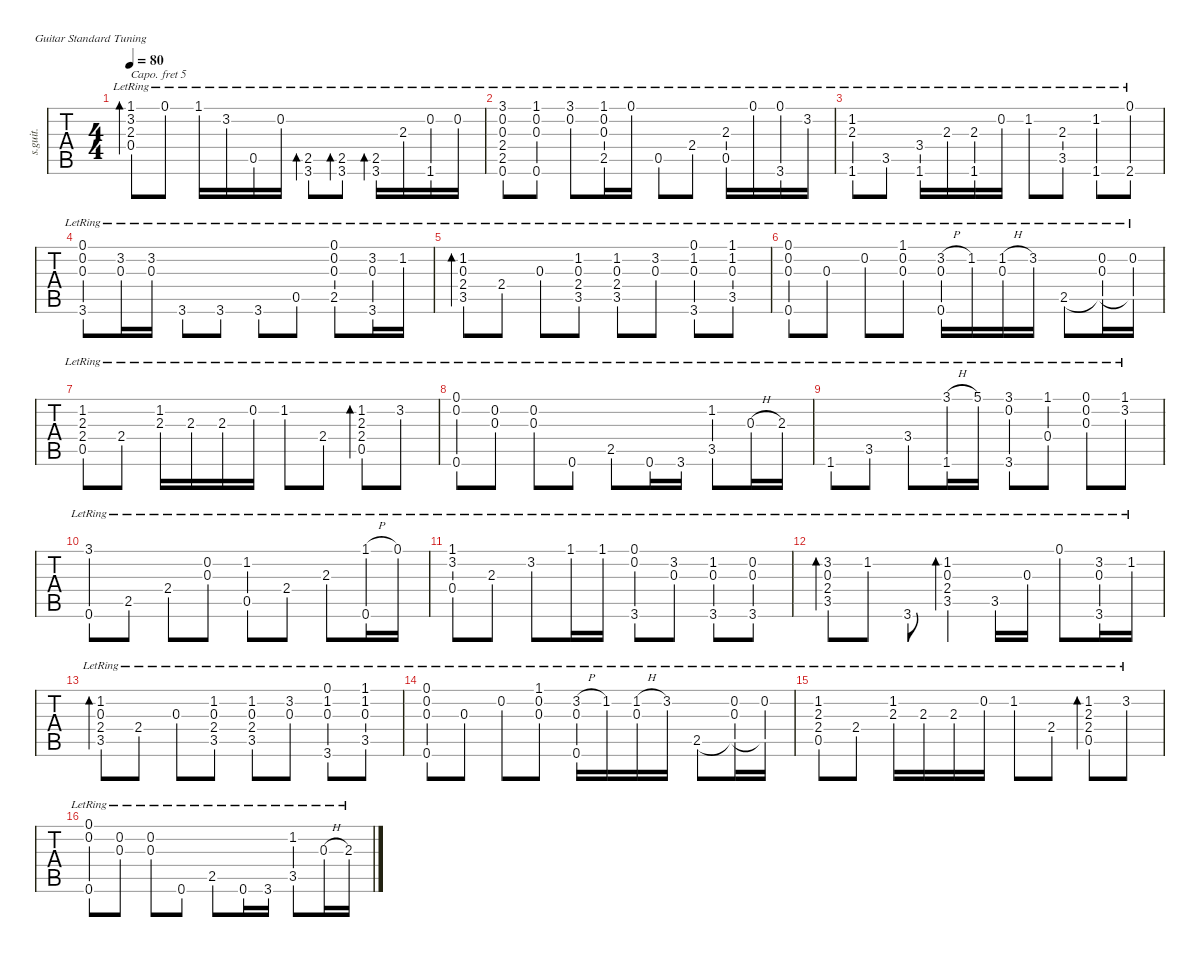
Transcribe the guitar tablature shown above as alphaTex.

\defaultSystemsLayout 4
\hideDynamics
\bracketExtendMode nobrackets
\otherSystemsTrackNameOrientation horizontal
\chordDiagramsInScore
\track ("音轨 1" "s.guit.") {instrument acousticguitarsteel}
\staff {tabs}
\capo 5
\tuning (E4 B3 G3 D3 A2 E2)
\ts (4 4)
\tempo 80
\clef g2
\ks c
(1.1{lr} 3.2{lr} 2.3{lr} 0.4{lr}).8{bd 60 dy f} 0.1{lr}.8 1.1{lr}.16 3.2{lr}.16 0.5{lr}.16 0.2{lr}.16 (2.5{lr} 3.6{lr}).8{bd 120} (2.5{lr} 3.6{lr}).8{bd 120} (2.5{lr} 3.6{lr}).16{bd 120} 2.3{lr}.16 (0.2{lr} 1.6{lr}).16 0.2{lr}.16 |
(3.1{lr} 0.2{lr} 0.3{lr} 2.4{lr} 2.5{lr} 0.6{lr}).8 (1.1{lr} 0.2{lr} 0.3{lr} 0.6{lr}).8 (3.1{lr} 0.2{lr}).8 (1.1{lr} 0.2{lr} 0.3{lr} 2.5{lr}).16 0.1{lr}.16 0.5{lr}.8 2.4{lr}.8 (2.3{lr} 0.5{lr}).16 0.1{lr}.16 (0.1{lr} 3.6{lr}).16 3.2{lr}.16 |
(1.2{lr} 2.3{lr} 1.6{lr}).8 3.5{lr}.8 (3.4{lr} 1.6{lr}).16 2.3{lr}.16 (2.3{lr} 1.6{lr}).16 0.2{lr}.16 1.2{lr}.8 (2.3{lr} 3.5{lr}).8 (1.2{lr} 1.6{lr}).8 (0.1{lr} 2.6{lr}).8 |
(0.1{lr} 0.2{lr} 0.3{lr} 3.6{lr}).8 (3.2{lr} 0.3{lr}).16 (3.2{lr} 0.3{lr}).16 3.6{lr}.8 3.6{lr}.8 3.6{lr}.8 0.5{lr}.8 (0.1{lr} 0.2{lr} 0.3{lr} 2.5{lr}).8 (3.2{lr} 0.3{lr} 3.6{lr}).16 1.2{lr}.16 |
(1.2{lr} 0.3{lr} 2.4{lr} 3.5{lr}).8{bd 120} 2.4{lr}.8 0.3{lr}.8 (1.2{lr} 0.3{lr} 2.4{lr} 3.5{lr}).8 (1.2{lr} 0.3{lr} 2.4{lr} 3.5{lr}).8 (3.2{lr} 0.3{lr}).8 (0.1{lr} 1.2{lr} 0.3{lr} 3.6{lr}).8 (1.1{lr} 1.2{lr} 0.3{lr} 3.5{lr}).8 |
(0.1{lr} 0.2{lr} 0.3{lr} 0.6{lr}).8 0.3{lr}.8 0.2{lr}.8 (1.1{lr} 0.2{lr} 0.3{lr}).8 (3.2{h lr} 0.3{lr} 0.6{lr}).16 1.2{lr}.16 (1.2{h lr} 0.3{lr}).16 3.2{lr}.16 2.5{lr}.8 (0.2{lr} 0.3{lr} 2.5{lr t}).16 (0.2{lr} 2.5{lr t}).16 |
(1.2{lr} 2.3{lr} 2.4{lr} 0.5{lr}).8 2.4{lr}.8 (1.2{lr} 2.3{lr}).16 2.3{lr}.16 2.3{lr}.16 0.2{lr}.16 1.2{lr}.8 2.4{lr}.8 (1.2{lr} 2.3{lr} 2.4{lr} 0.5{lr}).8{bd 60} 3.2{lr}.8 |
(0.1{lr} 0.2{lr} 0.6{lr}).8 (0.2{lr} 0.3{lr}).8 (0.2{lr} 0.3{lr}).8 0.6{lr}.8 2.5{lr}.8 0.6{lr}.16 3.6{lr}.16 (1.2{lr} 3.5{lr}).8 0.3{h lr}.16 2.3{lr}.16 |
1.6{lr}.8 3.5{lr}.8 3.4{lr}.8 (3.1{h lr} 1.6{lr}).16 5.1{lr}.16 (3.1{lr} 0.2{lr} 3.6{lr}).8 (1.1{lr} 0.4{lr}).8 (0.1{lr} 0.2{lr} 0.3{lr}).8 (1.1{lr} 3.2{lr}).8 |
(3.1{lr} 0.6{lr}).8 2.5{lr}.8 2.4{lr}.8 (0.2{lr} 0.3{lr}).8 (1.2{lr} 0.5{lr}).8 2.4{lr}.8 2.3{lr}.8 (1.1{h lr} 0.6{lr}).16 0.1{lr}.16 |
(1.1{lr} 3.2{lr} 0.4{lr}).8 2.3{lr}.8 3.2{lr}.8 1.1{lr}.16 1.1{lr}.16 (0.1{lr} 0.2{lr} 3.6{lr}).8 (3.2{lr} 0.3{lr}).8 (1.2{lr} 0.3{lr} 3.6{lr}).8 (0.2{lr} 0.3{lr} 3.6{lr}).8 |
(3.2{lr} 0.3{lr} 2.4{lr} 3.5{lr}).8{bd 60} 1.2{lr}.8 3.6{lr}.8 (1.2{lr} 0.3{lr} 2.4{lr} 3.5{lr}).4{bd 60} 3.5{lr}.16 0.3{lr}.16 0.1{lr}.8 (3.2{lr} 0.3{lr} 3.6{lr}).16 1.2{lr}.16 |
(1.2{lr} 0.3{lr} 2.4{lr} 3.5{lr}).8{bd 120} 2.4{lr}.8 0.3{lr}.8 (1.2{lr} 0.3{lr} 2.4{lr} 3.5{lr}).8 (1.2{lr} 0.3{lr} 2.4{lr} 3.5{lr}).8 (3.2{lr} 0.3{lr}).8 (0.1{lr} 1.2{lr} 0.3{lr} 3.6{lr}).8 (1.1{lr} 1.2{lr} 0.3{lr} 3.5{lr}).8 |
(0.1{lr} 0.2{lr} 0.3{lr} 0.6{lr}).8 0.3{lr}.8 0.2{lr}.8 (1.1{lr} 0.2{lr} 0.3{lr}).8 (3.2{h lr} 0.3{lr} 0.6{lr}).16 1.2{lr}.16 (1.2{h lr} 0.3{lr}).16 3.2{lr}.16 2.5{lr}.8 (0.2{lr} 0.3{lr} 2.5{lr t}).16 (0.2{lr} 2.5{lr t}).16 |
(1.2{lr} 2.3{lr} 2.4{lr} 0.5{lr}).8 2.4{lr}.8 (1.2{lr} 2.3{lr}).16 2.3{lr}.16 2.3{lr}.16 0.2{lr}.16 1.2{lr}.8 2.4{lr}.8 (1.2{lr} 2.3{lr} 2.4{lr} 0.5{lr}).8{bd 60} 3.2{lr}.8 |
(0.1{lr} 0.2{lr} 0.6{lr}).8 (0.2{lr} 0.3{lr}).8 (0.2{lr} 0.3{lr}).8 0.6{lr}.8 2.5{lr}.8 0.6{lr}.16 3.6{lr}.16 (1.2{lr} 3.5{lr}).8 0.3{h lr}.16 2.3{lr}.16
